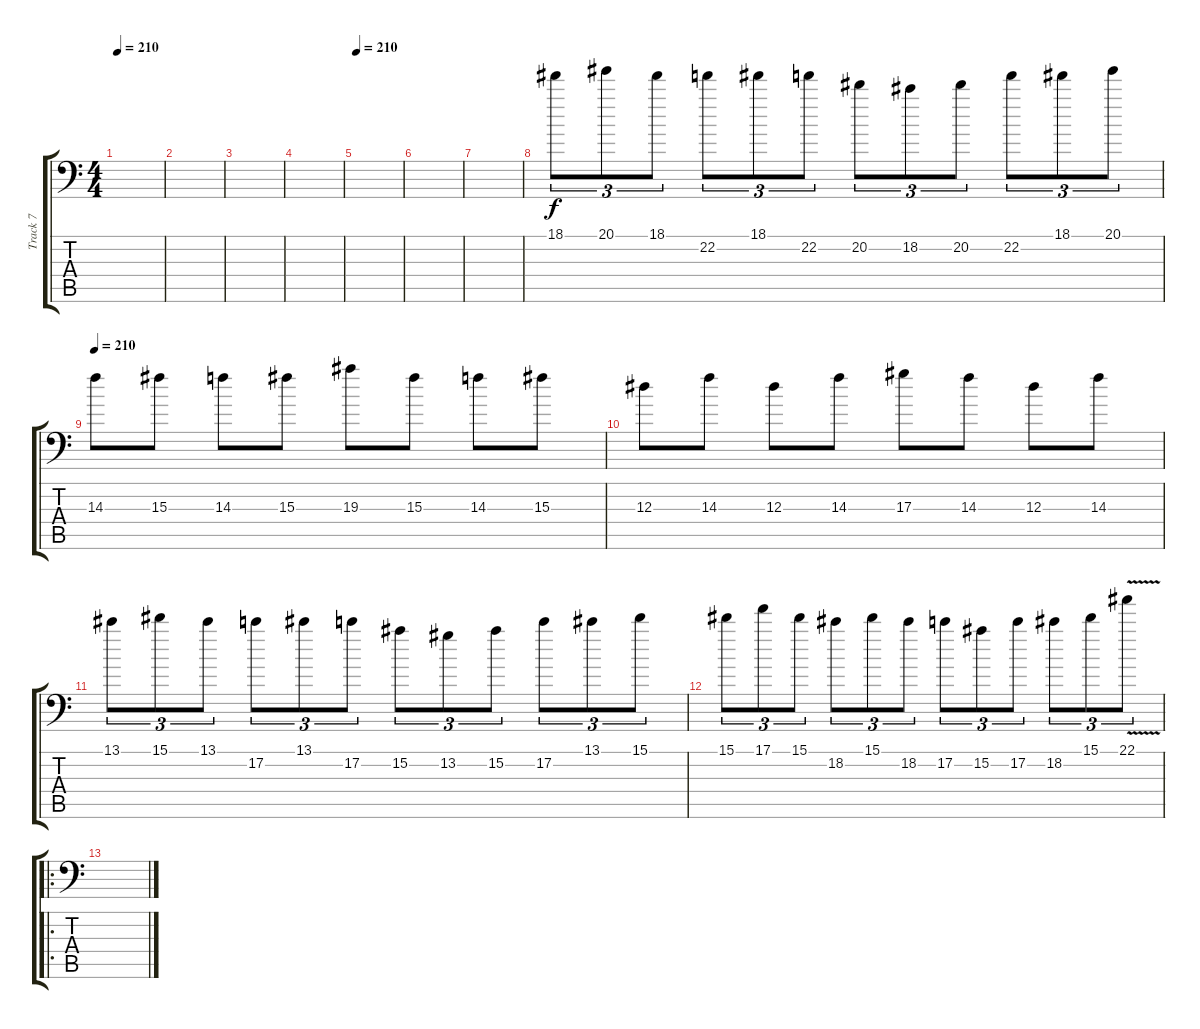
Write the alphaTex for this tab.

\track ("Track 7" "Track 7") {instrument distortionguitar}
\staff {score tabs}
\tuning (C4 G3 Eb3 Bb2 F2 Bb1) {hide}
\ts (4 4)
\tempo 210
\clef f4
\ks c
|
|
|
|
\tempo 210
|
|
|
18.1.8{tu (3 2)} 20.1.8{tu (3 2)} 18.1.8{tu (3 2)} 22.2.8{tu (3 2)} 18.1.8{tu (3 2)} 22.2.8{tu (3 2)} 20.2.8{tu (3 2)} 18.2.8{tu (3 2)} 20.2.8{tu (3 2)} 22.2.8{tu (3 2)} 18.1.8{tu (3 2)} 20.1.8{tu (3 2)} |
\tempo 210
14.3.8 15.3.8 14.3.8 15.3.8 19.3.8 15.3.8 14.3.8 15.3.8 |
12.3.8 14.3.8 12.3.8 14.3.8 17.3.8 14.3.8 12.3.8 14.3.8 |
13.1.8{tu (3 2)} 15.1.8{tu (3 2)} 13.1.8{tu (3 2)} 17.2.8{tu (3 2)} 13.1.8{tu (3 2)} 17.2.8{tu (3 2)} 15.2.8{tu (3 2)} 13.2.8{tu (3 2)} 15.2.8{tu (3 2)} 17.2.8{tu (3 2)} 13.1.8{tu (3 2)} 15.1.8{tu (3 2)} |
15.1.8{tu (3 2)} 17.1.8{tu (3 2)} 15.1.8{tu (3 2)} 18.2.8{tu (3 2)} 15.1.8{tu (3 2)} 18.2.8{tu (3 2)} 17.2.8{tu (3 2)} 15.2.8{tu (3 2)} 17.2.8{tu (3 2)} 18.2.8{tu (3 2)} 15.1.8{tu (3 2)} 22.1{v}.8{tu (3 2)} |
\ro
